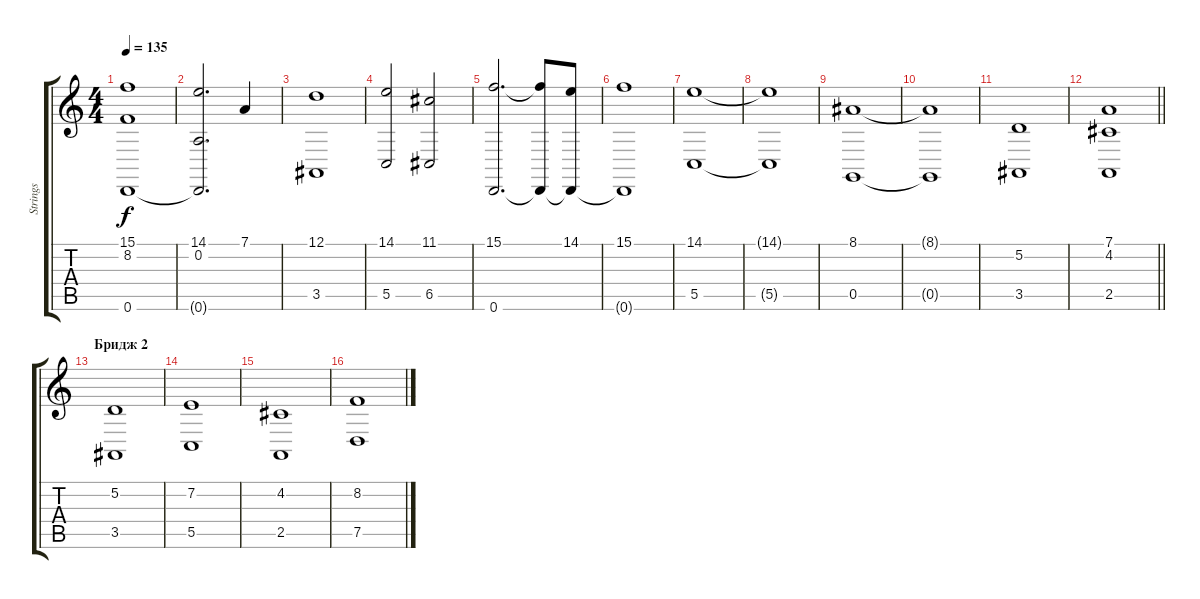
\track ("Strings" "Strings") {instrument stringensemble1}
\staff {score tabs}
\tuning (D4 A3 F3 C3 G2 D2) {hide}
\ts (4 4)
\tempo 135
\clef g2
\ks c
(15.1 8.2 0.6).1{dy f} |
(14.1 0.2 0.6{t}).2{d} 7.1.4 |
(12.1 3.5).1 |
(14.1 5.5).2 (11.1 6.5).2 |
(15.1 0.6).2{d} (15.1{t} 0.6{t}).8 (14.1 0.6{t}).8 |
(15.1 0.6{t}).1 |
(14.1 5.5).1 |
(14.1{t} 5.5{t}).1 |
(8.1 0.5).1 |
(8.1{t} 0.5{t}).1 |
(5.2 3.5).1 |
\barLineRight lightlight
(7.1 4.2 2.5).1 |
\section ("" "Бридж 2")
(5.2 3.5).1 |
(7.2 5.5).1 |
(4.2 2.5).1 |
(8.2 7.5).1
